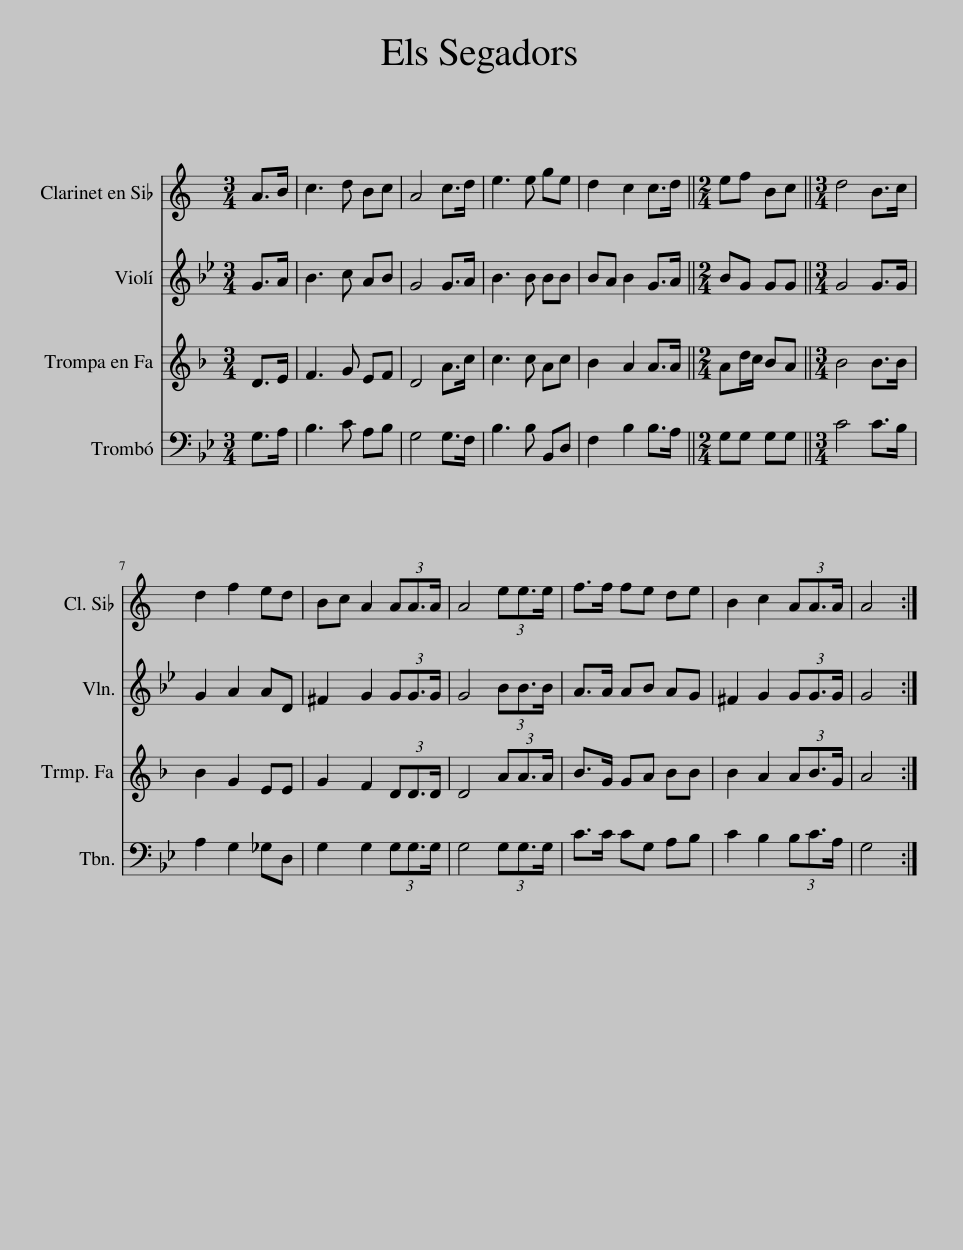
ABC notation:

X:1
%%score 1 2 3 4
L:1/8
M:3/4
I:linebreak $
K:Bb
V:1 treble transpose=-2
V:2 treble
V:3 treble transpose=-7
V:4 bass
V:1
[K:C] A>B | c3 d Bc | A4 c>d | e3 e ge | d2 c2 c>d || %5
[M:2/4] ef Bc ||[M:3/4] d4 B>c |$ d2 f2 ed | Bc A2 (3AA3/2A/ | A4 (3ee3/2e/ | %10
 f>f fe de | B2 c2 (3AA3/2A/ | A4 :| %13
V:2
 G>A | B3 c AB | G4 G>A | B3 B BB | BA B2 G>A || %5
[M:2/4] BG GG ||[M:3/4] G4 G>G |$ G2 A2 AD | ^F2 G2 (3GG3/2G/ | G4 (3BB3/2B/ | %10
 A>A AB AG | ^F2 G2 (3GG3/2G/ | G4 :| %13
V:3
[K:F] D>E | F3 G EF | D4 A>c | c3 c Ac | B2 A2 A>A || %5
[M:2/4] Ad/c/ BA ||[M:3/4] B4 B>B |$ B2 G2 EE | G2 F2 (3DD3/2D/ | D4 (3AA3/2A/ | %10
 B>G GA BB | B2 A2 (3AB3/2G/ | A4 :| %13
V:4
 G,>A, | B,3 C A,B, | G,4 G,>F, | B,3 B, B,,D, | F,2 B,2 B,>A, || %5
[M:2/4] G,G, G,G, ||[M:3/4] C4 C>B, |$ A,2 G,2 _G,D, | G,2 G,2 (3G,G,3/2G,/ | G,4 (3G,G,3/2G,/ | %10
 C>C CG, A,B, | C2 B,2 (3B,C3/2A,/ | G,4 :| %13
